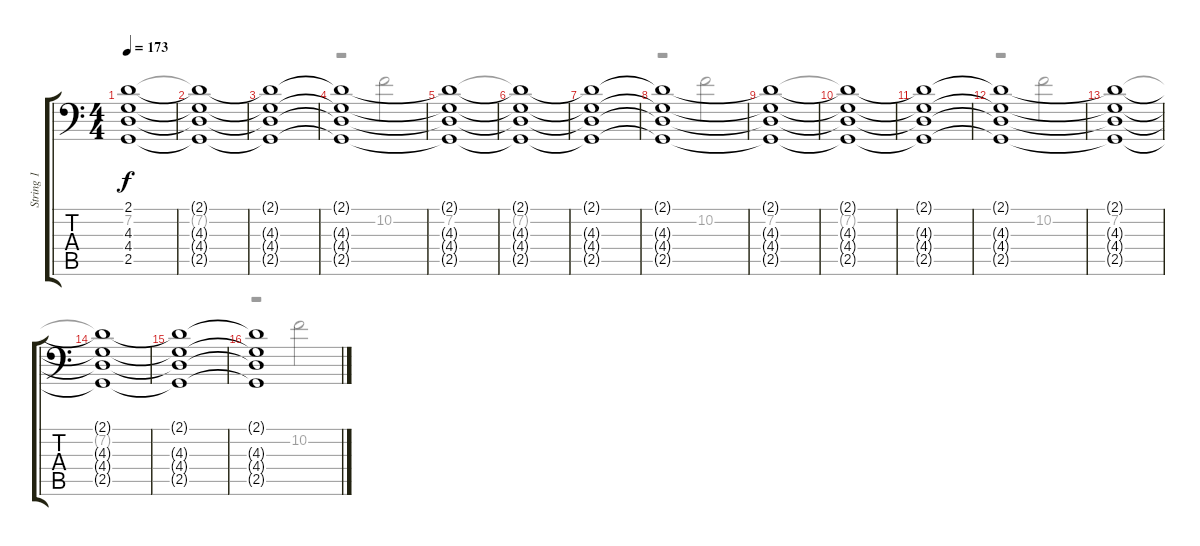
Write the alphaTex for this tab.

\track ("String 1" "String 1") {instrument stringensemble1}
\staff {score tabs}
\tuning (C4 G3 Eb3 Bb2 F2 Bb1) {hide}
\voice
\ts (4 4)
\tempo 173
\clef f4
\ks c
(2.1{t} 4.3{t} 4.4{t} 2.5{t}).1{dy f} |
(2.1{t} 4.3{t} 4.4{t} 2.5{t}).1 |
(2.1{t} 4.3{t} 4.4{t} 2.5{t}).1 |
(2.1{t} 4.3{t} 4.4{t} 2.5{t}).1 |
(2.1{t} 4.3{t} 4.4{t} 2.5{t}).1 |
(2.1{t} 4.3{t} 4.4{t} 2.5{t}).1 |
(2.1{t} 4.3{t} 4.4{t} 2.5{t}).1 |
(2.1{t} 4.3{t} 4.4{t} 2.5{t}).1 |
(2.1{t} 4.3{t} 4.4{t} 2.5{t}).1 |
(2.1{t} 4.3{t} 4.4{t} 2.5{t}).1 |
(2.1{t} 4.3{t} 4.4{t} 2.5{t}).1 |
(2.1{t} 4.3{t} 4.4{t} 2.5{t}).1 |
(2.1{t} 4.3{t} 4.4{t} 2.5{t}).1 |
(2.1{t} 4.3{t} 4.4{t} 2.5{t}).1 |
(2.1{t} 4.3{t} 4.4{t} 2.5{t}).1 |
(2.1{t} 4.3{t} 4.4{t} 2.5{t}).1
\voice
\clef f4
\ottava regular
\simile none
\ks c
7.2.1{dy f} |
7.2{t}.1 |
|
r.2 10.2.2 |
7.2.1 |
7.2{t}.1 |
|
r.2 10.2.2 |
7.2.1 |
7.2{t}.1 |
|
r.2 10.2.2 |
7.2.1 |
7.2{t}.1 |
|
r.2 10.2.2
